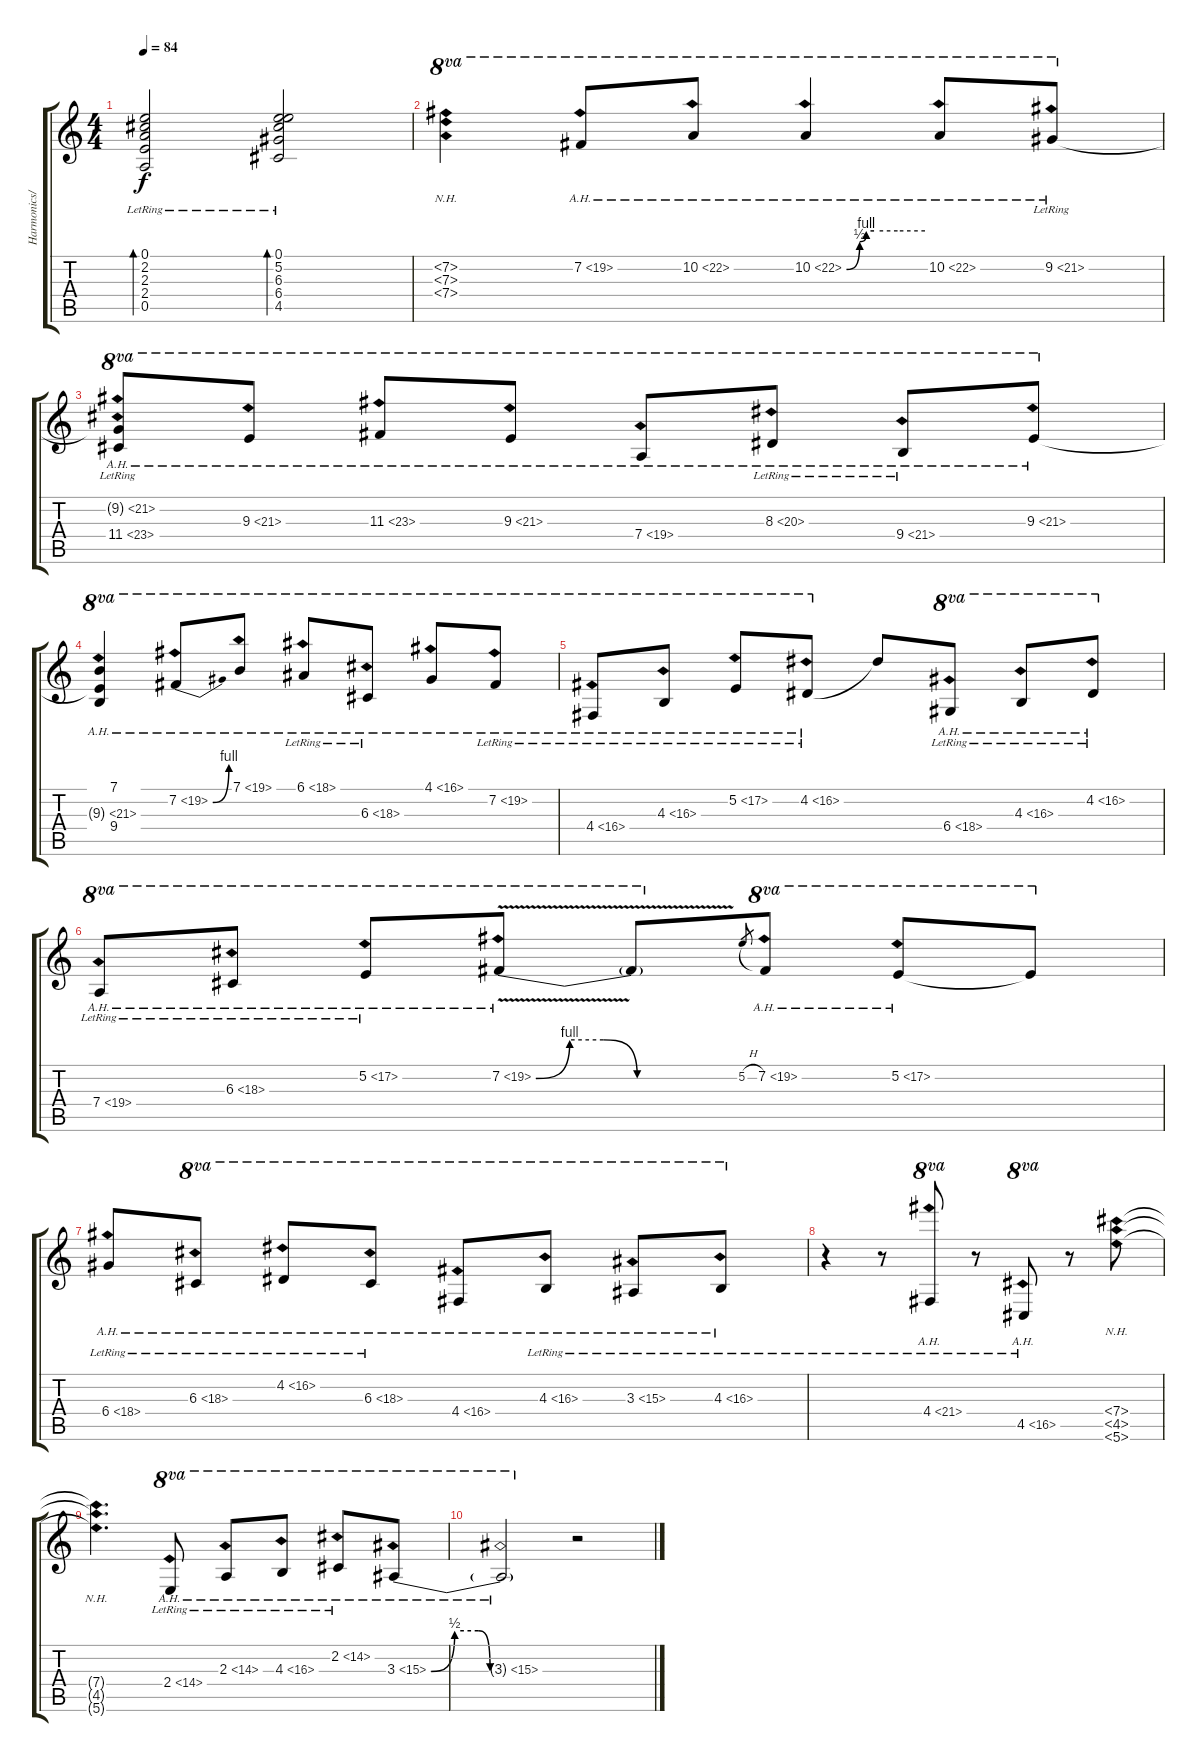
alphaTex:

\track ("Harmonics/ Chords" "Harmonics/") {instrument acousticguitarsteel}
\staff {score tabs}
\tuning (E4 B3 G3 D3 A2 E2) {hide}
\ts (4 4)
\tempo 84
\clef g2
\ks c
(0.1 2.2 2.3 2.4 0.5{lr}).2{bd 120 dy f} (0.1 5.2 6.3 6.4 4.5{lr}).2{bd 120} |
(7.2{nh} 7.3{nh} 7.4{nh}).4{ot 8va} 7.2{ah 12}.8{ot 8va} 10.2{ah 12}.8{ot 8va} 10.2{be (custom 0 0 10 2 15 4 21 4 39 4 60 4) ah 12}.4{ot 8va} 10.2{ah 12}.8{ot 8va} 9.2{ah 12 lr}.8{ot 8va} |
(9.2{ah 12 t} 11.4{ah 12 lr}).8{ot 8va} 9.3{ah 12}.8{ot 8va} 11.3{ah 12}.8{ot 8va} 9.3{ah 12}.8{ot 8va} 7.4{ah 12}.8{ot 8va} 8.3{ah 12 lr}.8{ot 8va} 9.4{ah 12 lr}.8{ot 8va} 9.3{ah 12}.8{ot 8va} |
(7.1 9.3{ah 12 t} 9.4).4{ot 8va} 7.2{be (bend 0 0 60 4) ah 12}.8{ot 8va} 7.1{ah 12}.8{ot 8va} 6.1{ah 12 lr}.8{ot 8va} 6.3{ah 12 lr}.8{ot 8va} 4.1{ah 12}.8{ot 8va} 7.2{ah 12 lr}.8{ot 8va} |
4.4{ah 12 lr}.8{ot 8va} 4.3{ah 12 lr}.8{ot 8va} 5.2{ah 12 lr}.8{ot 8va} 4.2{ah 12 lr}.8{ot 8va} 4.2{t}.8 6.4{ah 12 lr}.8{ot 8va} 4.3{ah 12 lr}.8{ot 8va} 4.2{ah 12 lr}.8{ot 8va} |
7.4{ah 12 lr}.8{ot 8va} 6.3{ah 12 lr}.8{ot 8va} 5.2{ah 12 lr}.8{ot 8va} 7.2{be (custom 0 0 10 4 20 4 30 0 60 0) ah 12 v}.8{ot 8va} 7.2{t}.8{ot 8va} 5.2{h}.8{gr} 7.2{ah 12}.8{ot 8va} 5.2{ah 12}.8{ot 8va} 5.2{t}.8{ot 8va} |
6.4{ah 12 lr}.8 6.3{ah 12 lr}.8{ot 8va} 4.2{ah 12 lr}.8{ot 8va} 6.3{ah 12 lr}.8{ot 8va} 4.4{ah 12}.8{ot 8va} 4.3{ah 12 lr}.8{ot 8va} 3.3{ah 12 lr}.8{ot 8va} 4.3{ah 12 lr}.8{ot 8va} |
r.4 r.8 4.4{ah 17 lr}.8{ot 8va} r.8 4.5{ah 12 lr}.8{ot 8va} r.8 (7.4{nh} 4.5{nh} 5.6{nh}).8 |
(7.4{nh t} 4.5{nh t} 5.6{nh t}).4{d} 2.4{ah 12 lr}.8{ot 8va} 2.3{ah 12 lr}.8{ot 8va} 4.3{ah 12 lr}.8{ot 8va} 2.2{ah 12 lr}.8{ot 8va} 3.3{be (custom 0 0 10 2 20 2 25 0 30 0 60 0) ah 12}.8{ot 8va} |
3.3{ah 12 t}.2{ot 8va} r.2
